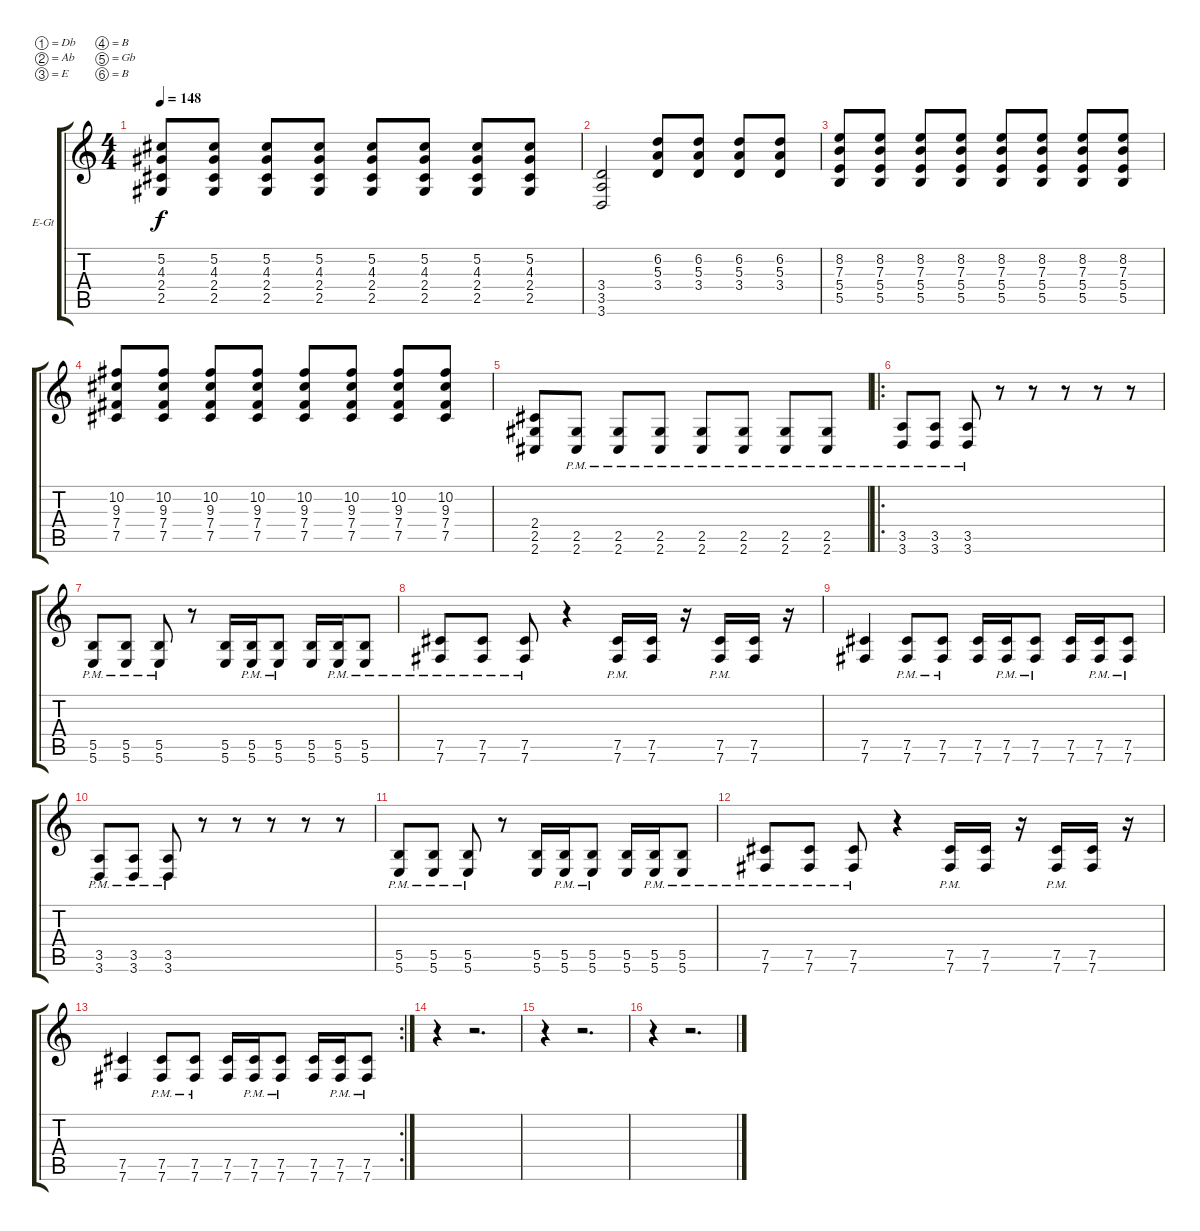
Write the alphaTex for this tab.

\bracketExtendMode groupsimilarinstruments
\firstSystemTrackNameOrientation horizontal
\otherSystemsTrackNameOrientation horizontal
\track ("Electric Guitar" "E-Gt") {instrument distortionguitar}
\staff {score tabs}
\tuning (Db4 Ab3 E3 B2 Gb2 B1)
\ts (4 4)
\tempo 148
\clef g2
\ks c
(5.2 4.3 2.4 2.5).8{dy f} (5.2 4.3 2.4 2.5).8 (5.2 4.3 2.4 2.5).8 (5.2 4.3 2.4 2.5).8 (5.2 4.3 2.4 2.5).8 (5.2 4.3 2.4 2.5).8 (5.2 4.3 2.4 2.5).8 (5.2 4.3 2.4 2.5).8 |
(3.4 3.5 3.6).2 (6.2 5.3 3.4).8 (6.2 5.3 3.4).8 (6.2 5.3 3.4).8 (6.2 5.3 3.4).8 |
(8.2 7.3 5.4 5.5).8 (8.2 7.3 5.4 5.5).8 (8.2 7.3 5.4 5.5).8 (8.2 7.3 5.4 5.5).8 (8.2 7.3 5.4 5.5).8 (8.2 7.3 5.4 5.5).8 (8.2 7.3 5.4 5.5).8 (8.2 7.3 5.4 5.5).8 |
(10.2 9.3 7.4 7.5).8 (10.2 9.3 7.4 7.5).8 (10.2 9.3 7.4 7.5).8 (10.2 9.3 7.4 7.5).8 (10.2 9.3 7.4 7.5).8 (10.2 9.3 7.4 7.5).8 (10.2 9.3 7.4 7.5).8 (10.2 9.3 7.4 7.5).8 |
(2.4 2.5 2.6).8 (2.5{pm} 2.6{pm}).8 (2.5{pm} 2.6{pm}).8 (2.5{pm} 2.6{pm}).8 (2.5{pm} 2.6{pm}).8 (2.5{pm} 2.6{pm}).8 (2.5{pm} 2.6{pm}).8 (2.5{pm} 2.6{pm}).8 |
\ro
(3.5{pm} 3.6{pm}).8 (3.5{pm} 3.6{pm}).8 (3.5{pm} 3.6{pm}).8 r.8 r.8 r.8 r.8 r.8 |
(5.5{pm} 5.6{pm}).8 (5.5{pm} 5.6{pm}).8 (5.5{pm} 5.6{pm}).8 r.8 (5.5 5.6).16 (5.5{pm} 5.6{pm}).16 (5.5{pm} 5.6{pm}).8 (5.5 5.6).16 (5.5{pm} 5.6{pm}).16 (5.5{pm} 5.6{pm}).8 |
(7.5{pm} 7.6{pm}).8 (7.5{pm} 7.6{pm}).8 (7.5{pm} 7.6{pm}).8 r.4 (7.5{pm} 7.6).16 (7.5 7.6).16 r.16 (7.5{pm} 7.6{pm}).16 (7.5 7.6).16 r.16 |
(7.5 7.6).4 (7.5{pm} 7.6{pm}).8 (7.5{pm} 7.6{pm}).8 (7.5 7.6).16 (7.5{pm} 7.6{pm}).16 (7.5{pm} 7.6{pm}).8 (7.5 7.6).16 (7.5{pm} 7.6{pm}).16 (7.5{pm} 7.6{pm}).8 |
(3.5{pm} 3.6{pm}).8 (3.5{pm} 3.6{pm}).8 (3.5{pm} 3.6{pm}).8 r.8 r.8 r.8 r.8 r.8 |
(5.5{pm} 5.6{pm}).8 (5.5{pm} 5.6{pm}).8 (5.5{pm} 5.6{pm}).8 r.8 (5.5 5.6).16 (5.5{pm} 5.6{pm}).16 (5.5{pm} 5.6{pm}).8 (5.5 5.6).16 (5.5{pm} 5.6{pm}).16 (5.5{pm} 5.6{pm}).8 |
(7.5{pm} 7.6{pm}).8 (7.5{pm} 7.6{pm}).8 (7.5{pm} 7.6{pm}).8 r.4 (7.5{pm} 7.6).16 (7.5 7.6).16 r.16 (7.5{pm} 7.6{pm}).16 (7.5 7.6).16 r.16 |
\rc 2
(7.5 7.6).4 (7.5{pm} 7.6{pm}).8 (7.5{pm} 7.6{pm}).8 (7.5 7.6).16 (7.5{pm} 7.6{pm}).16 (7.5{pm} 7.6{pm}).8 (7.5 7.6).16 (7.5{pm} 7.6{pm}).16 (7.5{pm} 7.6{pm}).8 |
r.4 r.2{d} |
r.4 r.2{d} |
r.4 r.2{d}
